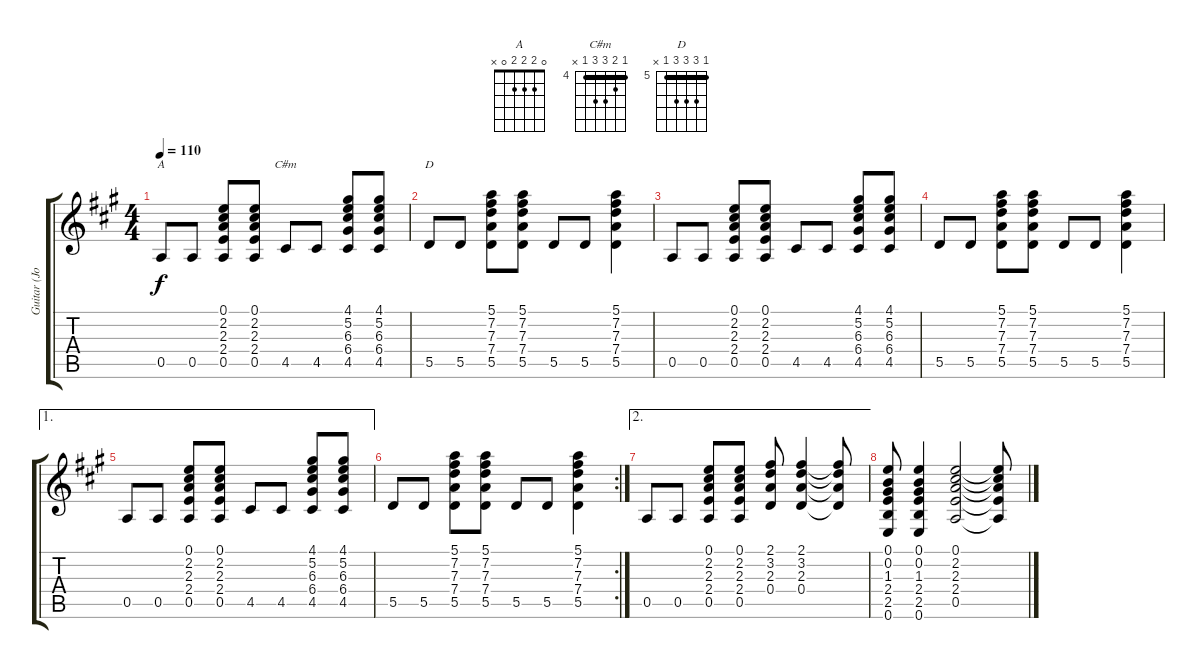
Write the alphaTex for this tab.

\track ("Guitar (John Wozniak)" "Guitar (Jo") {instrument electricguitarclean}
\staff {score tabs}
\tuning (E4 B3 G3 D3 A2 E2) {hide}
\chord ("A" 0 2 2 2 0 x)
\chord ("C#m" 4 5 6 6 4 x) {firstfret 4 barre 4}
\chord ("D" 5 7 7 7 5 x) {firstfret 5 barre 5}
\ts (4 4)
\tempo 110
\clef g2
\ks a
0.5.8{ch "A" dy f} 0.5.8 (0.1 2.2 2.3 2.4 0.5).8 (0.1 2.2 2.3 2.4 0.5).8 4.5.8{ch "C#m"} 4.5.8 (4.1 5.2 6.3 6.4 4.5).8 (4.1 5.2 6.3 6.4 4.5).8 |
5.5.8{ch "D"} 5.5.8 (5.1 7.2 7.3 7.4 5.5).8 (5.1 7.2 7.3 7.4 5.5).8 5.5.8 5.5.8 (5.1 7.2 7.3 7.4 5.5).4 |
0.5.8 0.5.8 (0.1 2.2 2.3 2.4 0.5).8 (0.1 2.2 2.3 2.4 0.5).8 4.5.8 4.5.8 (4.1 5.2 6.3 6.4 4.5).8 (4.1 5.2 6.3 6.4 4.5).8 |
5.5.8 5.5.8 (5.1 7.2 7.3 7.4 5.5).8 (5.1 7.2 7.3 7.4 5.5).8 5.5.8 5.5.8 (5.1 7.2 7.3 7.4 5.5).4 |
\ae 1
0.5.8 0.5.8 (0.1 2.2 2.3 2.4 0.5).8 (0.1 2.2 2.3 2.4 0.5).8 4.5.8 4.5.8 (4.1 5.2 6.3 6.4 4.5).8 (4.1 5.2 6.3 6.4 4.5).8 |
\rc 2
5.5.8 5.5.8 (5.1 7.2 7.3 7.4 5.5).8 (5.1 7.2 7.3 7.4 5.5).8 5.5.8 5.5.8 (5.1 7.2 7.3 7.4 5.5).4 |
\ae 2
0.5.8 0.5.8 (0.1 2.2 2.3 2.4 0.5).8 (0.1 2.2 2.3 2.4 0.5).8 (2.1 3.2 2.3 0.4).8 (2.1 3.2 2.3 0.4).4 (2.1{t} 3.2{t} 2.3{t} 0.4{t}).8 |
(0.1 0.2 1.3 2.4 2.5 0.6).8 (0.1 0.2 1.3 2.4 2.5 0.6).4 (0.1 2.2 2.3 2.4 0.5).2 (0.1{t} 2.2{t} 2.3{t} 2.4{t} 0.5{t}).8
